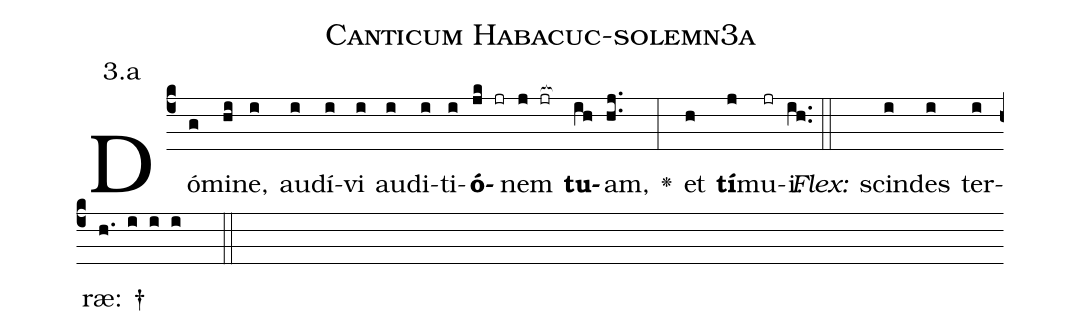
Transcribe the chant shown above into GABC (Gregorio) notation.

name: Canticum Habacuc-solemn3a;
annotation: 3.a;
%%
(c4)Dó(g)mi(hi)ne,(i) au(i)dí(i)vi(i) au(i)di(i)ti(i)<b>ó</b>(jk jr)nem(j jr[ocb:1{]) <b>tu</b>(ih[ocb:0}])am,(hj..) <v>\greheightstar</v>(:) et(h) <b>tí</b>(j)mu(jr)i.(ih..) (::)
<i>Flex:</i>()  scin(i)des(i) ter(i)ræ: †(h. i i i  ::)

%E(i) u(i) o(j) u(h) a(j) e.(ih..) (::)
